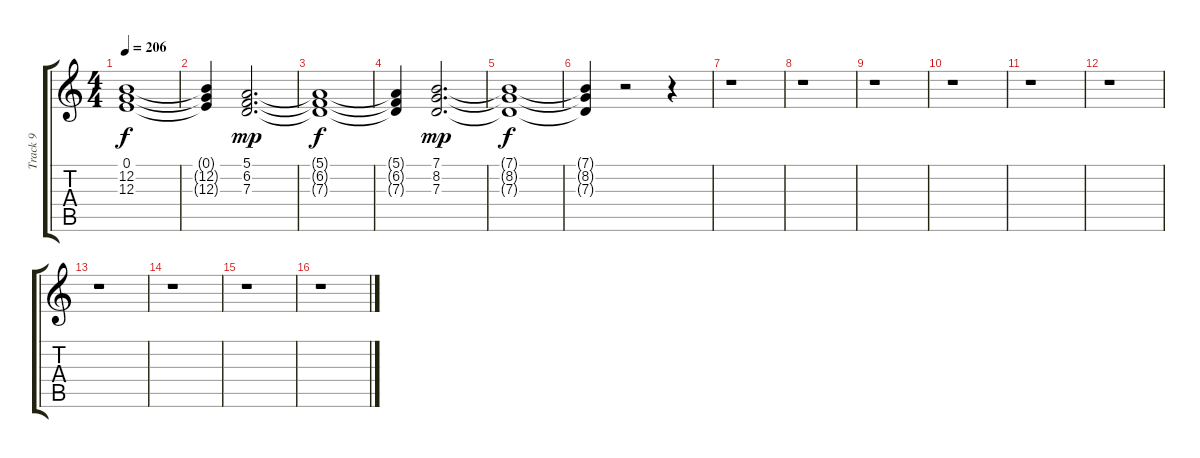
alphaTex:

\track ("Track 9" "Track 9") {instrument pad2warm}
\staff {score tabs}
\tuning (E4 B3 G3 D3 A2 E2) {hide}
\ts (4 4)
\tempo 206
\clef g2
\ks c
(0.1{t} 12.2{t} 12.3{t}).1{dy f} |
(0.1{t} 12.2{t} 12.3{t}).4 (5.1 6.2 7.3).2{d dy mp} |
(5.1{t} 6.2{t} 7.3{t}).1{dy f} |
(5.1{t} 6.2{t} 7.3{t}).4 (7.1 8.2 7.3).2{d dy mp} |
(7.1{t} 8.2{t} 7.3{t}).1{dy f} |
(7.1{t} 8.2{t} 7.3{t}).4 r.2 r.4 |
r.1 |
r.1 |
r.1 |
r.1 |
r.1 |
r.1 |
r.1 |
r.1 |
r.1 |
r.1
